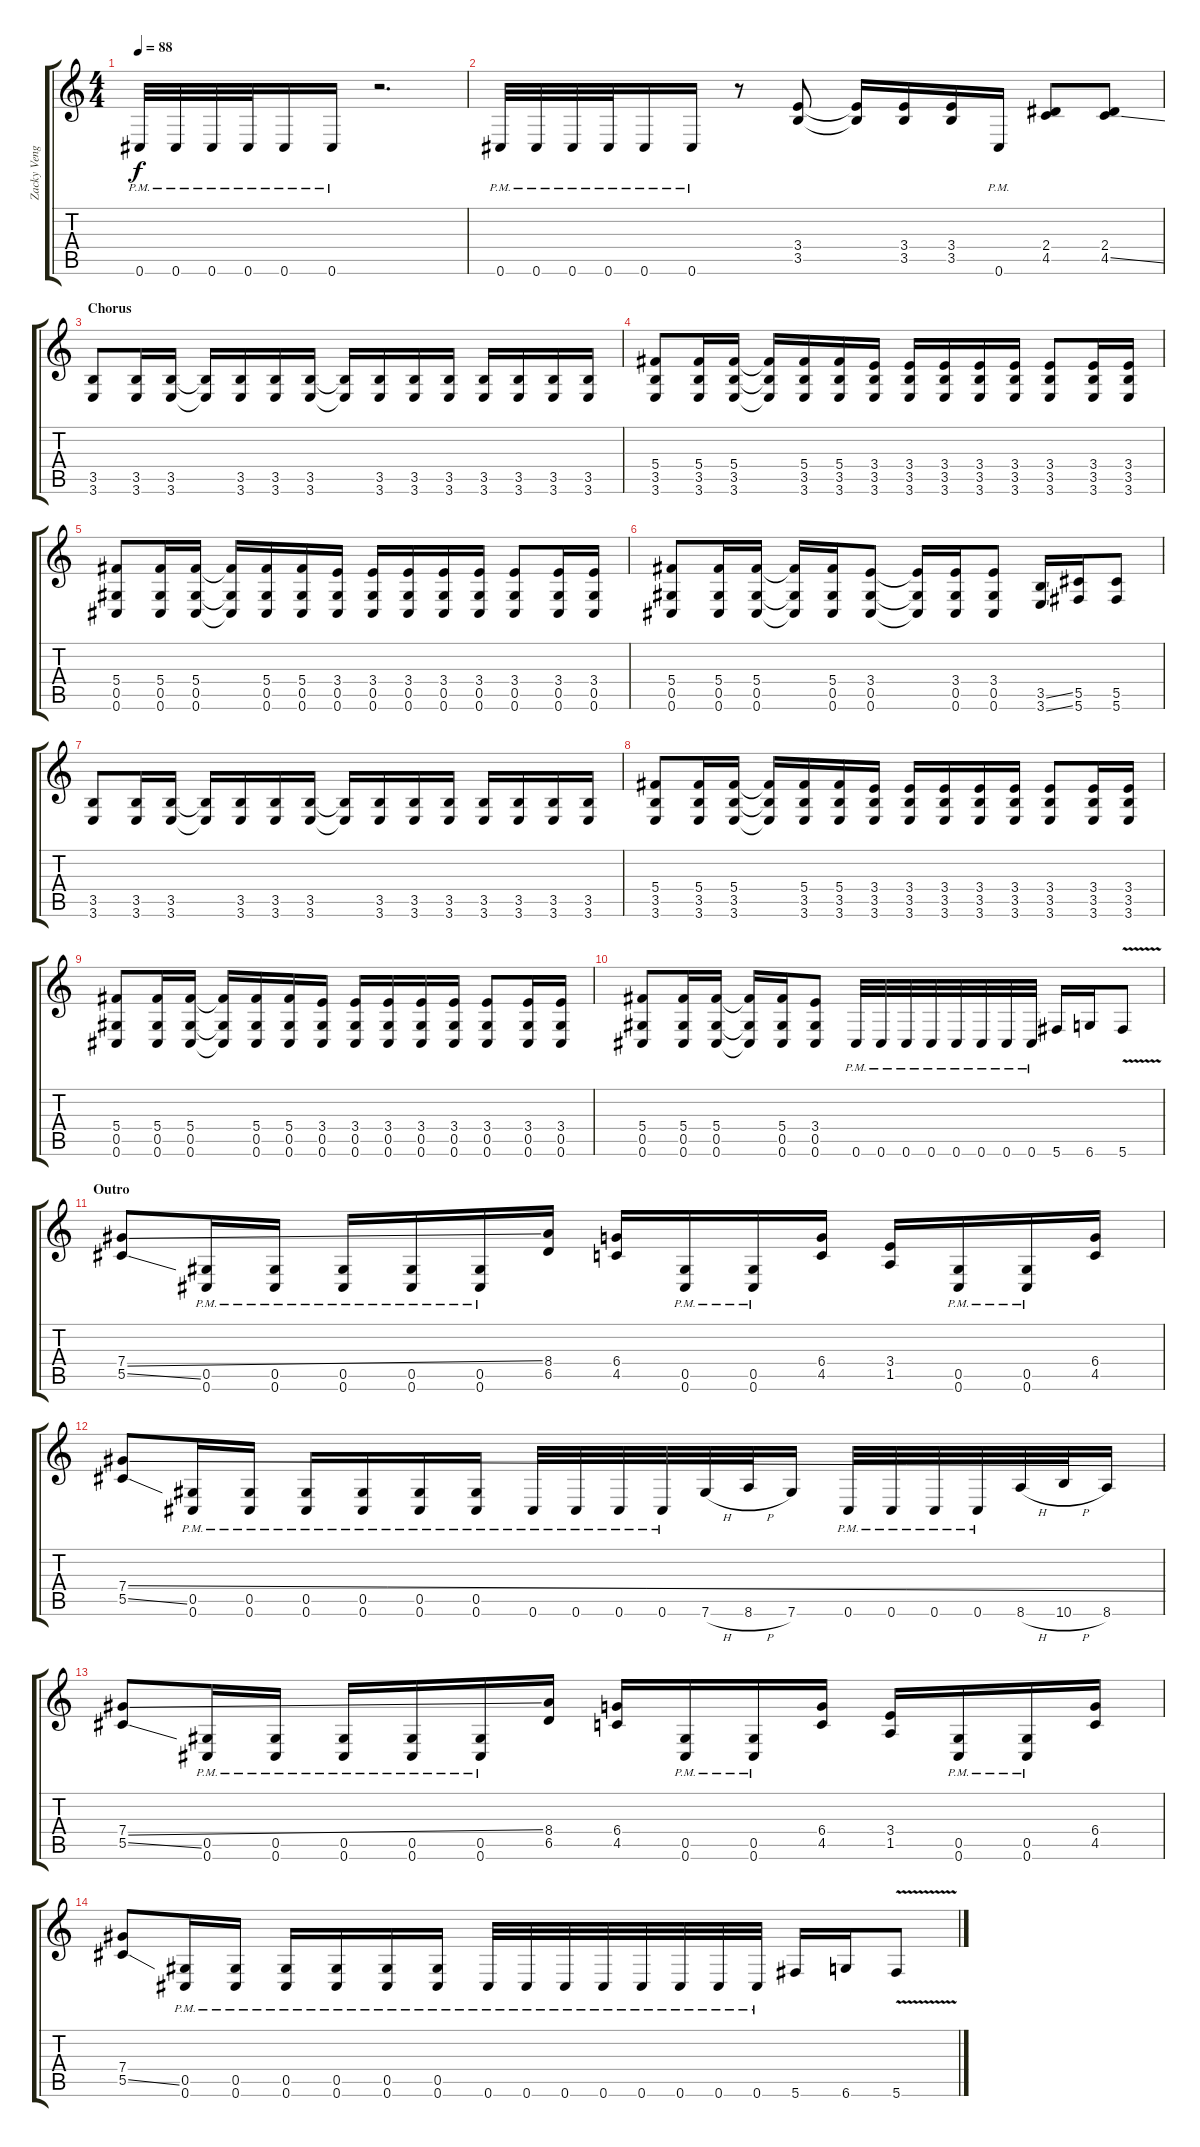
\track ("Zacky Vengeance (Rhythm)" "Zacky Veng") {instrument distortionguitar}
\staff {score tabs}
\tuning (Eb4 Bb3 Gb3 Db3 Ab2 Db2) {hide}
\ts (4 4)
\tempo 88
\clef g2
\ks c
0.6{pm}.32{dy f} 0.6{pm}.32 0.6{pm}.32 0.6{pm}.32 0.6{pm}.16 0.6{pm}.16 r.2{d} |
0.6{pm}.32 0.6{pm}.32 0.6{pm}.32 0.6{pm}.32 0.6{pm}.16 0.6{pm}.16 r.8 (3.4 3.5).8 (3.4{t} 3.5{t}).16 (3.4 3.5).16 (3.4 3.5).16 0.6{pm}.16 (2.4 4.5).8 (2.4 4.5{ss}).8 |
\section ("" "Chorus")
(3.5 3.6).8 (3.5 3.6).16 (3.5 3.6).16 (3.5{t} 3.6{t}).16 (3.5 3.6).16 (3.5 3.6).16 (3.5 3.6).16 (3.5{t} 3.6{t}).16 (3.5 3.6).16 (3.5 3.6).16 (3.5 3.6).16 (3.5 3.6).16 (3.5 3.6).16 (3.5 3.6).16 (3.5 3.6).16 |
(5.4 3.5 3.6).8 (5.4 3.5 3.6).16 (5.4 3.5 3.6).16 (5.4{t} 3.5{t} 3.6{t}).16 (5.4 3.5 3.6).16 (5.4 3.5 3.6).16 (3.4 3.5 3.6).16 (3.4 3.5 3.6).16 (3.4 3.5 3.6).16 (3.4 3.5 3.6).16 (3.4 3.5 3.6).16 (3.4 3.5 3.6).8 (3.4 3.5 3.6).16 (3.4 3.5 3.6).16 |
(5.4 0.5 0.6).8 (5.4 0.5 0.6).16 (5.4 0.5 0.6).16 (5.4{t} 0.5{t} 0.6{t}).16 (5.4 0.5 0.6).16 (5.4 0.5 0.6).16 (3.4 0.5 0.6).16 (3.4 0.5 0.6).16 (3.4 0.5 0.6).16 (3.4 0.5 0.6).16 (3.4 0.5 0.6).16 (3.4 0.5 0.6).8 (3.4 0.5 0.6).16 (3.4 0.5 0.6).16 |
(5.4 0.5 0.6).8 (5.4 0.5 0.6).16 (5.4 0.5 0.6).16 (5.4{t} 0.5{t} 0.6{t}).16 (5.4 0.5 0.6).16 (3.4 0.5 0.6).8 (3.4{t} 0.5{t} 0.6{t}).16 (3.4 0.5 0.6).16 (3.4 0.5 0.6).8 (3.5{ss} 3.6{ss}).16 (5.5 5.6).16 (5.5 5.6).8 |
(3.5 3.6).8 (3.5 3.6).16 (3.5 3.6).16 (3.5{t} 3.6{t}).16 (3.5 3.6).16 (3.5 3.6).16 (3.5 3.6).16 (3.5{t} 3.6{t}).16 (3.5 3.6).16 (3.5 3.6).16 (3.5 3.6).16 (3.5 3.6).16 (3.5 3.6).16 (3.5 3.6).16 (3.5 3.6).16 |
(5.4 3.5 3.6).8 (5.4 3.5 3.6).16 (5.4 3.5 3.6).16 (5.4{t} 3.5{t} 3.6{t}).16 (5.4 3.5 3.6).16 (5.4 3.5 3.6).16 (3.4 3.5 3.6).16 (3.4 3.5 3.6).16 (3.4 3.5 3.6).16 (3.4 3.5 3.6).16 (3.4 3.5 3.6).16 (3.4 3.5 3.6).8 (3.4 3.5 3.6).16 (3.4 3.5 3.6).16 |
(5.4 0.5 0.6).8 (5.4 0.5 0.6).16 (5.4 0.5 0.6).16 (5.4{t} 0.5{t} 0.6{t}).16 (5.4 0.5 0.6).16 (5.4 0.5 0.6).16 (3.4 0.5 0.6).16 (3.4 0.5 0.6).16 (3.4 0.5 0.6).16 (3.4 0.5 0.6).16 (3.4 0.5 0.6).16 (3.4 0.5 0.6).8 (3.4 0.5 0.6).16 (3.4 0.5 0.6).16 |
(5.4 0.5 0.6).8 (5.4 0.5 0.6).16 (5.4 0.5 0.6).16 (5.4{t} 0.5{t} 0.6{t}).16 (5.4 0.5 0.6).16 (3.4 0.5 0.6).8 0.6{pm}.32 0.6{pm}.32 0.6{pm}.32 0.6{pm}.32 0.6{pm}.32 0.6{pm}.32 0.6{pm}.32 0.6{pm}.32 5.6.16 6.6.16 5.6{v}.8 |
\section ("" "Outro")
(7.4{ss} 5.5{ss}).8 (0.5{pm} 0.6{pm}).16 (0.5{pm} 0.6{pm}).16 (0.5{pm} 0.6{pm}).16 (0.5{pm} 0.6{pm}).16 (0.5{pm} 0.6{pm}).16 (8.4 6.5).16 (6.4 4.5).16 (0.5{pm} 0.6{pm}).16 (0.5{pm} 0.6{pm}).16 (6.4 4.5).16 (3.4 1.5).16 (0.5{pm} 0.6{pm}).16 (0.5{pm} 0.6{pm}).16 (6.4 4.5).16 |
(7.4{ss} 5.5{ss}).8 (0.5{pm} 0.6{pm}).16 (0.5{pm} 0.6{pm}).16 (0.5{pm} 0.6{pm}).16 (0.5{pm} 0.6{pm}).16 (0.5{pm} 0.6{pm}).16 (0.5{pm} 0.6{pm}).16 0.6{pm}.32 0.6{pm}.32 0.6{pm}.32 0.6{pm}.32 7.6{h}.32 8.6{h}.32 7.6.16 0.6{pm}.32 0.6{pm}.32 0.6{pm}.32 0.6{pm}.32 8.6{h}.32 10.6{h}.32 8.6.16 |
(7.4{ss} 5.5{ss}).8 (0.5{pm} 0.6{pm}).16 (0.5{pm} 0.6{pm}).16 (0.5{pm} 0.6{pm}).16 (0.5{pm} 0.6{pm}).16 (0.5{pm} 0.6{pm}).16 (8.4 6.5).16 (6.4 4.5).16 (0.5{pm} 0.6{pm}).16 (0.5{pm} 0.6{pm}).16 (6.4 4.5).16 (3.4 1.5).16 (0.5{pm} 0.6{pm}).16 (0.5{pm} 0.6{pm}).16 (6.4 4.5).16 |
(7.4 5.5{ss}).8 (0.5{pm} 0.6{pm}).16 (0.5{pm} 0.6{pm}).16 (0.5{pm} 0.6{pm}).16 (0.5{pm} 0.6{pm}).16 (0.5{pm} 0.6{pm}).16 (0.5{pm} 0.6{pm}).16 0.6{pm}.32 0.6{pm}.32 0.6{pm}.32 0.6{pm}.32 0.6{pm}.32 0.6{pm}.32 0.6{pm}.32 0.6{pm}.32 5.6.16 6.6.16 5.6{v}.8
